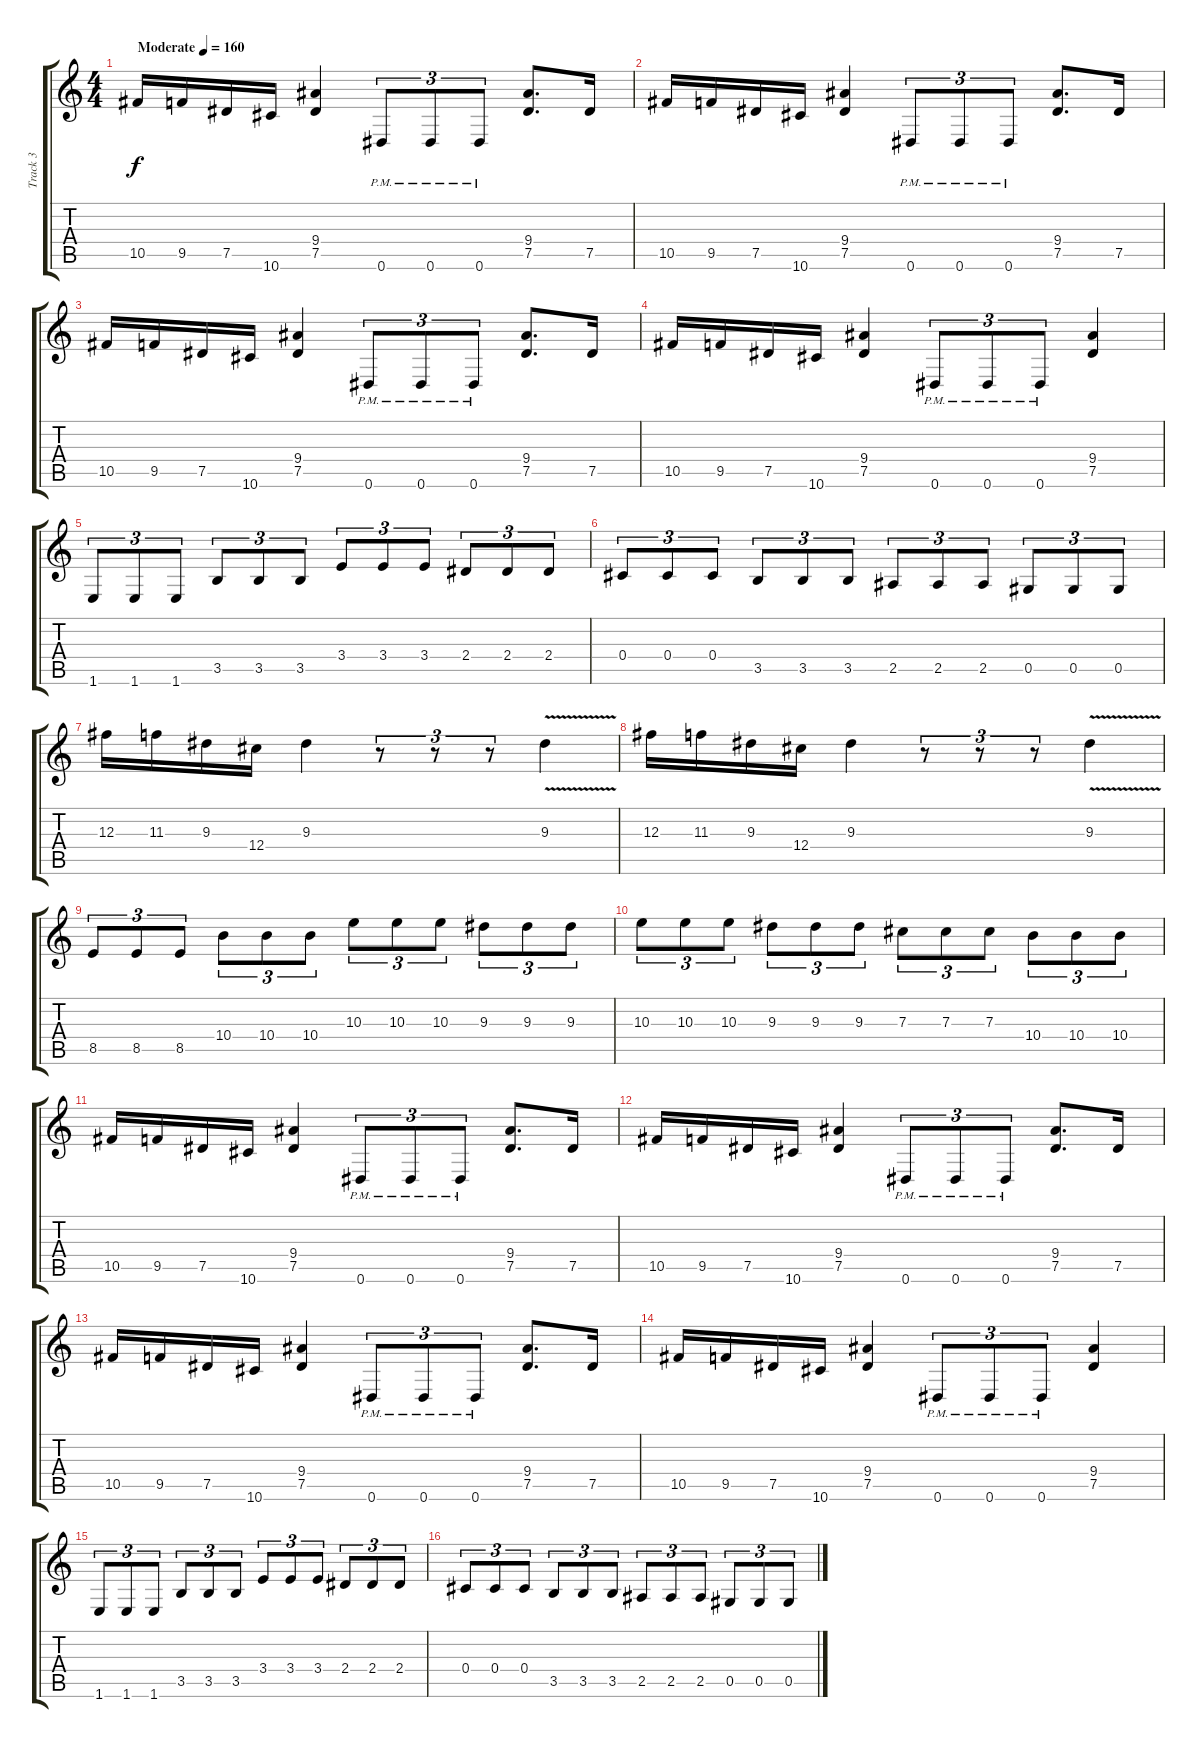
\track ("Track 3" "Track 3") {instrument distortionguitar}
\staff {score tabs}
\tuning (Eb4 Bb3 Gb3 Db3 Ab2 Eb2) {hide}
\ts (4 4)
\tempo (160 "Moderate")
\clef g2
\ks c
10.5.16{dy f instrument distortionguitar} 9.5.16 7.5.16 10.6.16 (9.4 7.5).4 0.6{pm}.8{tu (3 2)} 0.6{pm}.8{tu (3 2)} 0.6{pm}.8{tu (3 2)} (9.4 7.5).8{d} 7.5.16 |
10.5.16 9.5.16 7.5.16 10.6.16 (9.4 7.5).4 0.6{pm}.8{tu (3 2)} 0.6{pm}.8{tu (3 2)} 0.6{pm}.8{tu (3 2)} (9.4 7.5).8{d} 7.5.16 |
10.5.16 9.5.16 7.5.16 10.6.16 (9.4 7.5).4 0.6{pm}.8{tu (3 2)} 0.6{pm}.8{tu (3 2)} 0.6{pm}.8{tu (3 2)} (9.4 7.5).8{d} 7.5.16 |
10.5.16 9.5.16 7.5.16 10.6.16 (9.4 7.5).4 0.6{pm}.8{tu (3 2)} 0.6{pm}.8{tu (3 2)} 0.6{pm}.8{tu (3 2)} (9.4 7.5).4 |
1.6.8{tu (3 2)} 1.6.8{tu (3 2)} 1.6.8{tu (3 2)} 3.5.8{tu (3 2)} 3.5.8{tu (3 2)} 3.5.8{tu (3 2)} 3.4.8{tu (3 2)} 3.4.8{tu (3 2)} 3.4.8{tu (3 2)} 2.4.8{tu (3 2)} 2.4.8{tu (3 2)} 2.4.8{tu (3 2)} |
0.4.8{tu (3 2)} 0.4.8{tu (3 2)} 0.4.8{tu (3 2)} 3.5.8{tu (3 2)} 3.5.8{tu (3 2)} 3.5.8{tu (3 2)} 2.5.8{tu (3 2)} 2.5.8{tu (3 2)} 2.5.8{tu (3 2)} 0.5.8{tu (3 2)} 0.5.8{tu (3 2)} 0.5.8{tu (3 2)} |
12.3.16 11.3.16 9.3.16 12.4.16 9.3.4 r.8{tu (3 2)} r.8{tu (3 2)} r.8{tu (3 2)} 9.3{v}.4 |
12.3.16 11.3.16 9.3.16 12.4.16 9.3.4 r.8{tu (3 2)} r.8{tu (3 2)} r.8{tu (3 2)} 9.3{v}.4 |
8.5.8{tu (3 2)} 8.5.8{tu (3 2)} 8.5.8{tu (3 2)} 10.4.8{tu (3 2)} 10.4.8{tu (3 2)} 10.4.8{tu (3 2)} 10.3.8{tu (3 2)} 10.3.8{tu (3 2)} 10.3.8{tu (3 2)} 9.3.8{tu (3 2)} 9.3.8{tu (3 2)} 9.3.8{tu (3 2)} |
10.3.8{tu (3 2)} 10.3.8{tu (3 2)} 10.3.8{tu (3 2)} 9.3.8{tu (3 2)} 9.3.8{tu (3 2)} 9.3.8{tu (3 2)} 7.3.8{tu (3 2)} 7.3.8{tu (3 2)} 7.3.8{tu (3 2)} 10.4.8{tu (3 2)} 10.4.8{tu (3 2)} 10.4.8{tu (3 2)} |
10.5.16 9.5.16 7.5.16 10.6.16 (9.4 7.5).4 0.6{pm}.8{tu (3 2)} 0.6{pm}.8{tu (3 2)} 0.6{pm}.8{tu (3 2)} (9.4 7.5).8{d} 7.5.16 |
10.5.16 9.5.16 7.5.16 10.6.16 (9.4 7.5).4 0.6{pm}.8{tu (3 2)} 0.6{pm}.8{tu (3 2)} 0.6{pm}.8{tu (3 2)} (9.4 7.5).8{d} 7.5.16 |
10.5.16 9.5.16 7.5.16 10.6.16 (9.4 7.5).4 0.6{pm}.8{tu (3 2)} 0.6{pm}.8{tu (3 2)} 0.6{pm}.8{tu (3 2)} (9.4 7.5).8{d} 7.5.16 |
10.5.16 9.5.16 7.5.16 10.6.16 (9.4 7.5).4 0.6{pm}.8{tu (3 2)} 0.6{pm}.8{tu (3 2)} 0.6{pm}.8{tu (3 2)} (9.4 7.5).4 |
1.6.8{tu (3 2)} 1.6.8{tu (3 2)} 1.6.8{tu (3 2)} 3.5.8{tu (3 2)} 3.5.8{tu (3 2)} 3.5.8{tu (3 2)} 3.4.8{tu (3 2)} 3.4.8{tu (3 2)} 3.4.8{tu (3 2)} 2.4.8{tu (3 2)} 2.4.8{tu (3 2)} 2.4.8{tu (3 2)} |
0.4.8{tu (3 2)} 0.4.8{tu (3 2)} 0.4.8{tu (3 2)} 3.5.8{tu (3 2)} 3.5.8{tu (3 2)} 3.5.8{tu (3 2)} 2.5.8{tu (3 2)} 2.5.8{tu (3 2)} 2.5.8{tu (3 2)} 0.5.8{tu (3 2)} 0.5.8{tu (3 2)} 0.5.8{tu (3 2)}
